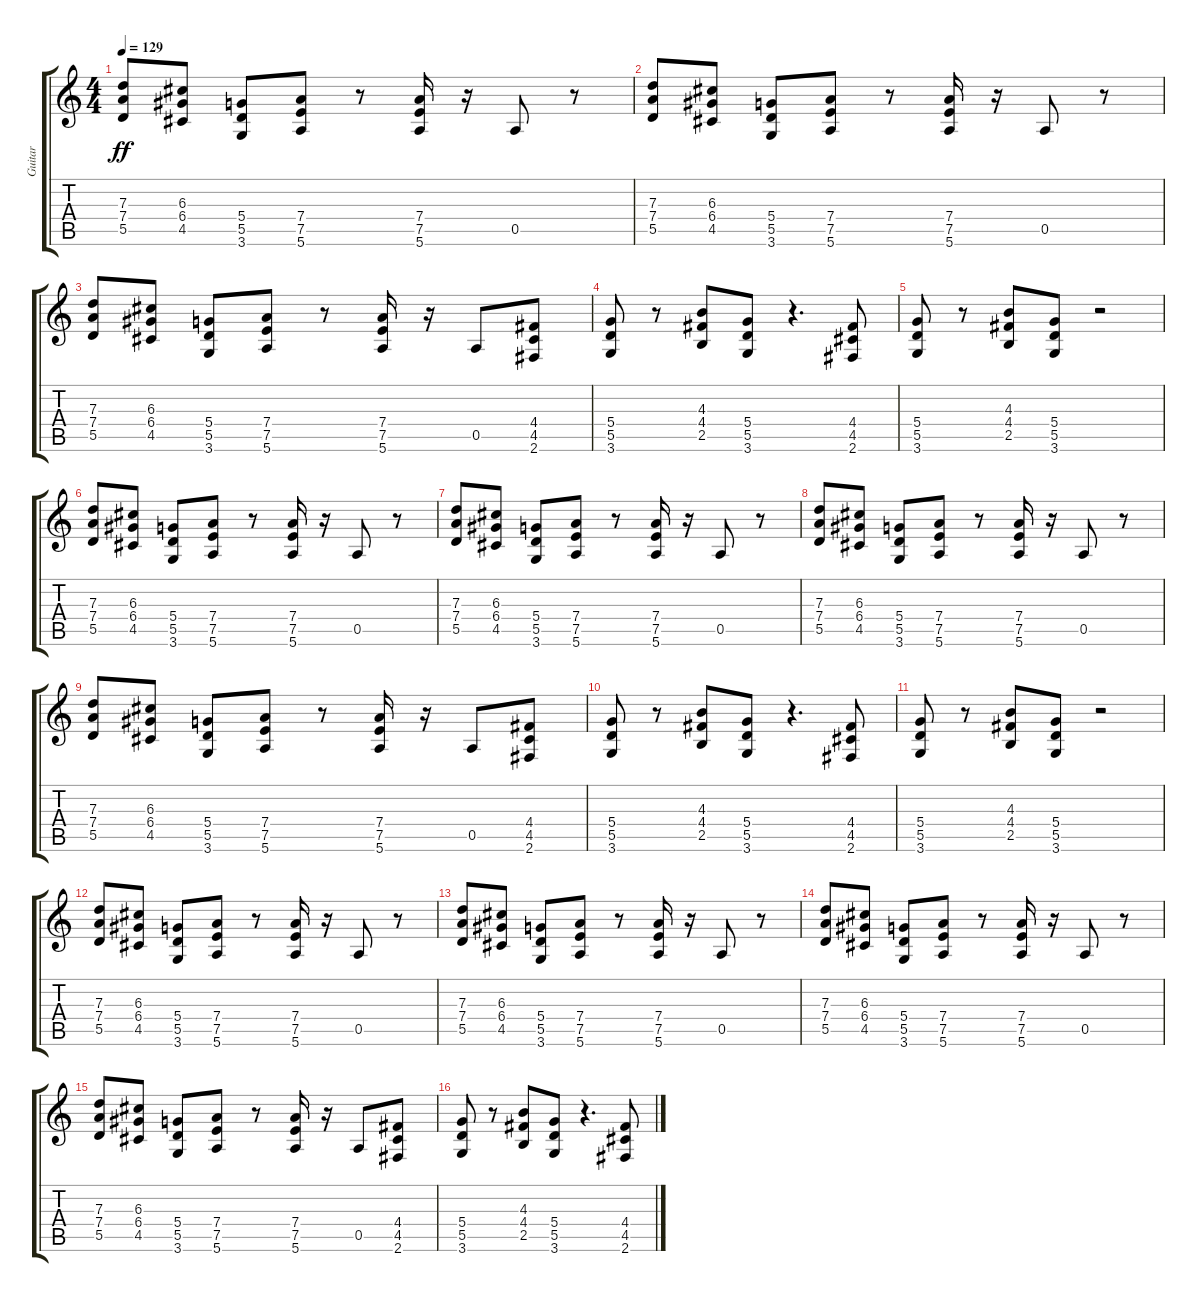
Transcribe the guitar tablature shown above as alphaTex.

\track ("Guitar" "Guitar") {instrument overdrivenguitar}
\staff {score tabs}
\tuning (E4 B3 G3 D3 A2 E2) {hide}
\ts (4 4)
\tempo 129
\clef g2
\ks c
(7.3 7.4 5.5).8{dy ff} (6.3 6.4 4.5).8 (5.4 5.5 3.6).8 (7.4 7.5 5.6).8 r.8 (7.4 7.5 5.6).16 r.16 0.5.8 r.8 |
(7.3 7.4 5.5).8 (6.3 6.4 4.5).8 (5.4 5.5 3.6).8 (7.4 7.5 5.6).8 r.8 (7.4 7.5 5.6).16 r.16 0.5.8 r.8 |
(7.3 7.4 5.5).8 (6.3 6.4 4.5).8 (5.4 5.5 3.6).8 (7.4 7.5 5.6).8 r.8 (7.4 7.5 5.6).16 r.16 0.5.8 (4.4 4.5 2.6).8 |
(5.4 5.5 3.6).8 r.8 (4.3 4.4 2.5).8 (5.4 5.5 3.6).8 r.4{d} (4.4 4.5 2.6).8 |
(5.4 5.5 3.6).8 r.8 (4.3 4.4 2.5).8 (5.4 5.5 3.6).8 r.2 |
(7.3 7.4 5.5).8 (6.3 6.4 4.5).8 (5.4 5.5 3.6).8 (7.4 7.5 5.6).8 r.8 (7.4 7.5 5.6).16 r.16 0.5.8 r.8 |
(7.3 7.4 5.5).8 (6.3 6.4 4.5).8 (5.4 5.5 3.6).8 (7.4 7.5 5.6).8 r.8 (7.4 7.5 5.6).16 r.16 0.5.8 r.8 |
(7.3 7.4 5.5).8 (6.3 6.4 4.5).8 (5.4 5.5 3.6).8 (7.4 7.5 5.6).8 r.8 (7.4 7.5 5.6).16 r.16 0.5.8 r.8 |
(7.3 7.4 5.5).8 (6.3 6.4 4.5).8 (5.4 5.5 3.6).8 (7.4 7.5 5.6).8 r.8 (7.4 7.5 5.6).16 r.16 0.5.8 (4.4 4.5 2.6).8 |
(5.4 5.5 3.6).8 r.8 (4.3 4.4 2.5).8 (5.4 5.5 3.6).8 r.4{d} (4.4 4.5 2.6).8 |
(5.4 5.5 3.6).8 r.8 (4.3 4.4 2.5).8 (5.4 5.5 3.6).8 r.2 |
(7.3 7.4 5.5).8{volume 5} (6.3 6.4 4.5).8 (5.4 5.5 3.6).8 (7.4 7.5 5.6).8 r.8 (7.4 7.5 5.6).16 r.16 0.5.8 r.8 |
(7.3 7.4 5.5).8 (6.3 6.4 4.5).8 (5.4 5.5 3.6).8 (7.4 7.5 5.6).8 r.8 (7.4 7.5 5.6).16 r.16 0.5.8 r.8 |
(7.3 7.4 5.5).8 (6.3 6.4 4.5).8 (5.4 5.5 3.6).8 (7.4 7.5 5.6).8 r.8 (7.4 7.5 5.6).16 r.16 0.5.8 r.8 |
(7.3 7.4 5.5).8 (6.3 6.4 4.5).8 (5.4 5.5 3.6).8 (7.4 7.5 5.6).8 r.8 (7.4 7.5 5.6).16 r.16 0.5.8 (4.4 4.5 2.6).8 |
(5.4 5.5 3.6).8 r.8 (4.3 4.4 2.5).8 (5.4 5.5 3.6).8 r.4{d} (4.4 4.5 2.6).8
